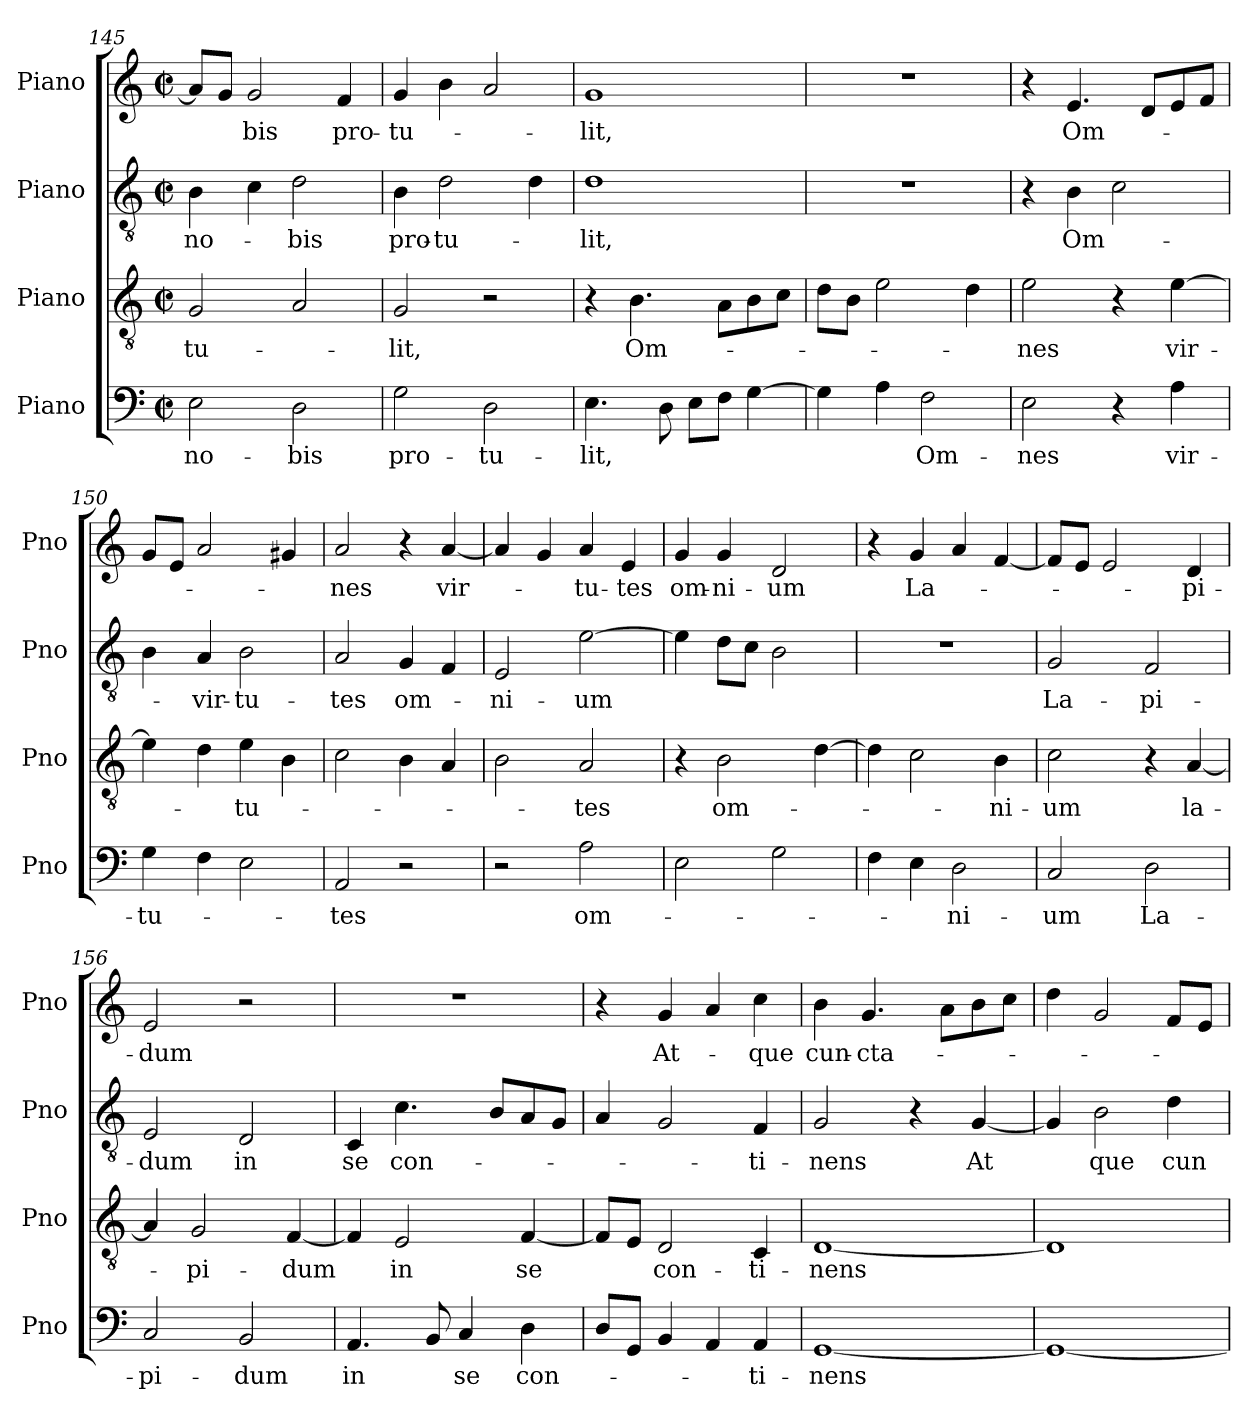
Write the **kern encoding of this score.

**kern	**text	**kern	**text	**kern	**text	**kern	**text
*part4	*part4	*part3	*part3	*part2	*part2	*part1	*part1
*staff4	*staff4	*staff3	*staff3	*staff2	*staff2	*staff1	*staff1
*I"Piano	*	*I"Piano	*	*I"Piano	*	*I"Piano	*
*I'Pno	*	*I'Pno	*	*I'Pno	*	*I'Pno	*
*clefF4	*	*clefGv2	*	*clefGv2	*	*clefG2	*
*k[]	*	*k[]	*	*k[]	*	*k[]	*
*M2/2	*	*M2/2	*	*M2/2	*	*M2/2	*
*met(c|)	*	*met(c|)	*	*met(c|)	*	*met(c|)	*
=145	=145	=145	=145	=145	=145	=145	=145
2E\	no-	2G/	-tu-	4B\	no-	8a/L]	.
.	.	.	.	.	.	8g/J	.
.	.	.	.	4c\	.	2g/	-bis
2D\	-bis	2A/	.	2d\	-bis	.	.
.	.	.	.	.	.	4f/	pro-
!!LO:PB:g=z
=146	=146	=146	=146	=146	=146	=146	=146
2G\	pro-	2G/	-lit,	4B\	pro-	4g/	-tu-
.	.	.	.	2d\	-tu-	4b\	.
2D\	-tu-	2r	.	.	.	2a/	.
.	.	.	.	4d\	.	.	.
=147	=147	=147	=147	=147	=147	=147	=147
4.E\	-lit,	4r	.	1d	-lit,	1g	-lit,
.	.	4.B\	Om-	.	.	.	.
8D\	.	.	.	.	.	.	.
8E\L	.	.	.	.	.	.	.
8F\J	.	8A\L	.	.	.	.	.
[4G\	.	8B\	.	.	.	.	.
.	.	8c\J	.	.	.	.	.
=148	=148	=148	=148	=148	=148	=148	=148
4G\]	.	8d\L	.	1r	.	1r	.
.	.	8B\J	.	.	.	.	.
4A\	.	2e\	.	.	.	.	.
2F\	Om-	.	.	.	.	.	.
.	.	4d\	.	.	.	.	.
=149	=149	=149	=149	=149	=149	=149	=149
2E\	-nes	2e\	-nes	4r	.	4r	.
.	.	.	.	4B\	Om-	4.e/	Om-
4r	.	4r	.	2c\	.	.	.
.	.	.	.	.	.	8d/L	.
4A\	vir-	[4e\	vir-	.	.	8e/	.
.	.	.	.	.	.	8f/J	.
=150	=150	=150	=150	=150	=150	=150	=150
4G\	-tu-	4e\]	.	4B\	.	8g/L	.
.	.	.	.	.	.	8e/J	.
4F\	.	4d\	.	4A/	-vir-	2a/	.
2E\	.	4e\	-tu-	2B\	-tu-	.	.
.	.	4B\	.	.	.	4g#X/	.
=151	=151	=151	=151	=151	=151	=151	=151
2AA/	-tes	2c\	.	2A/	-tes	2a/	-nes
2r	.	4B\	.	4G/	om-	4r	.
.	.	4A/	.	4F/	.	[4a/	vir-
!!LO:LB:g=z
=152	=152	=152	=152	=152	=152	=152	=152
2r	.	2B\	.	2E/	-ni-	4a/]	.
.	.	.	.	.	.	4g/	.
2A\	om-	2A/	-tes	[2e\	-um	4a/	-tu-
.	.	.	.	.	.	4e/	-tes
=153	=153	=153	=153	=153	=153	=153	=153
2E\	.	4r	.	4e\]	.	4g/	om-
.	.	2B\	om-	8d\L	.	4g/	-ni-
.	.	.	.	8c\J	.	.	.
2G\	.	.	.	2B\	.	2d/	-um
.	.	[4d\	.	.	.	.	.
=154	=154	=154	=154	=154	=154	=154	=154
4F\	.	4d\]	.	1r	.	4r	.
4E\	.	2c\	.	.	.	4g/	La-
2D\	-ni-	.	.	.	.	4a/	.
.	.	4B\	-ni-	.	.	[4f/	.
=155	=155	=155	=155	=155	=155	=155	=155
2C/	-um	2c\	-um	2G/	La-	8f/L]	.
.	.	.	.	.	.	8e/J	.
.	.	.	.	.	.	2e/	.
2D\	La-	4r	.	2F/	-pi-	.	.
.	.	[4A/	la-	.	.	4d/	-pi-
=156	=156	=156	=156	=156	=156	=156	=156
2C/	-pi-	4A/]	.	2E/	-dum	2e/	-dum
.	.	2G/	-pi-	.	.	.	.
2BB/	-dum	.	.	2D/	in	2r	.
.	.	[4F/	-dum	.	.	.	.
=157	=157	=157	=157	=157	=157	=157	=157
4.AA/	in	4F/]	.	4C/	se	1r	.
.	.	2E/	in	4.c\	con-	.	.
8BB/	.	.	.	.	.	.	.
4C/	se	.	.	.	.	.	.
.	.	.	.	8B/L	.	.	.
4D\	con-	[4F/	se	8A/	.	.	.
.	.	.	.	8G/J	.	.	.
!!LO:LB:g=z
=158	=158	=158	=158	=158	=158	=158	=158
8D/L	.	8F/L]	.	4A/	.	4r	.
8GG/J	.	8E/J	.	.	.	.	.
4BB/	.	2D/	con-	2G/	.	4g/	At-
4AA/	.	.	.	.	.	4a/	.
4AA/	-ti-	4C/	-ti-	4F/	-ti-	4cc\	-que
=159	=159	=159	=159	=159	=159	=159	=159
[1GG	-nens	[1D	-nens	2G/	-nens	4b\	cun-
.	.	.	.	.	.	4.g/	-cta-
.	.	.	.	4r	.	.	.
.	.	.	.	.	.	8a\L	.
.	.	.	.	[4G/	At	8b\	.
.	.	.	.	.	.	8cc\J	.
=160	=160	=160	=160	=160	=160	=160	=160
1GG_	.	1D]	.	4G/]	.	4dd\	.
.	.	.	.	2B\	que	2g/	.
.	.	.	.	4d\	cun-	8f/L	.
.	.	.	.	.	.	8e/J	.
=	=	=	=	=	=	=	=
*-	*-	*-	*-	*-	*-	*-	*-
